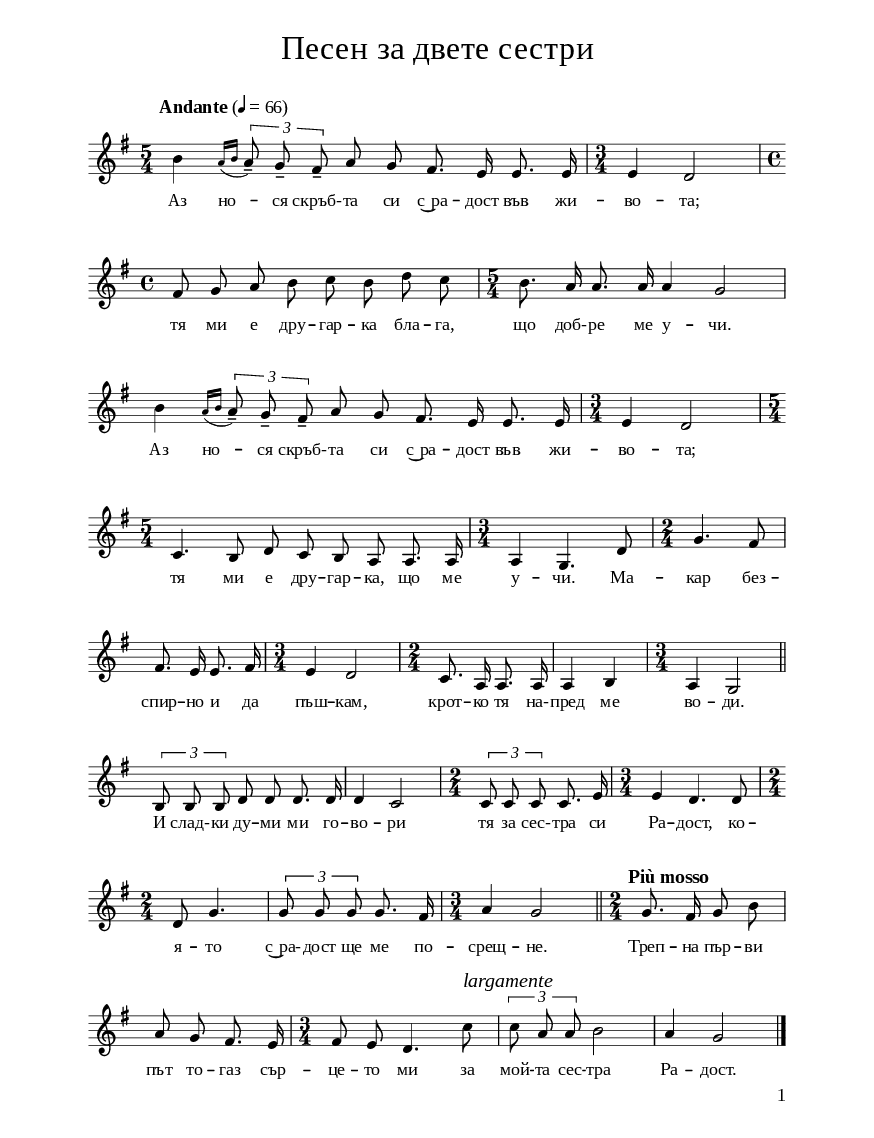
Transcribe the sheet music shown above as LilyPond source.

\version "2.24.3"

% include paper part and global functions
\include "include/globals.ily"

\bookpart {
  \label #'ref180
  \tocItem \markup "Песен за двете сестри"
  \include "include/bookpart-paper.ily"
  \score {
    \include "include/score-layout.ily"

    \new Voice \absolute {
      \clef treble
      \key g \major
      \time 5/4
      \tempoFunc "Andante" 4 "66"
      \autoBeamOff
      b'4
      \grace {  a'16 ( [  b'16 ] } \times 2/3 {
        a'8 )
        --  g'8 --  fis'8 --
      }
      a'8  g'8  fis'8.  e'16  e'8. e'16 | % 2
      \time 3/4   % 2
      e'4  d'2 \break | % 3
      \time 4/4   % 3
      fis'8  g'8  a'8  b'8  c''8
      b'8  d''8  c''8 | % 4
      \time 5/4  b'8.  a'16  a'8.  a'16  a'4 g'2 \break | % 5
      b'4
      \grace { a'16 ( [ b'16 ] } \times 2/3 {
        a'8 )
        -- g'8 -- fis'8 --
      }
      a'8 g'8 fis'8. e'16 e'8.
      e'16 | % 6
      \time 3/4  | % 6
      e'4 d'2 \break | % 7
      \time 5/4  | % 7
      c'4. b8 d'8 c'8 b8 a8
      a8. a16 | % 8
      \time 3/4  | % 8
      a4 g4. d'8 | % 9
      \time 2/4  | % 9
      g'4. fis'8 \break |
      fis'8. e'16 e'8. fis'16 | % 11
      \time 3/4  | % 11
      e'4 d'2 | % 12
      \time 2/4  | % 12
      c'8. a16 a8. a16 | % 13
      a4 b4 | % 14
      \time 3/4  | % 14
      a4 g2 \bar "||"
      \break | % 15
      \times 2/3  {
        b8 b8 b8
      }
      d'8 d'8 d'8. d'16 | % 16
      d'4 c'2 | % 17
      \time 2/4  | % 17
      \times 2/3  {
        c'8 c'8 c'8
      }
      c'8. e'16  | % 18
      \time 3/4  | % 18
      e'4 d'4. d'8 | % 19
      \time 2/4 \break | % 19
      d'8 g'4. |
      \times 2/3  {
        g'8 g'8 g'8
      }
      g'8. fis'16  | % 21
      \time 3/4  | % 21
      a'4 g'2 \bar "||"
      \time 2/4  | % 22
      \tempo"Più mosso" g'8. fis'16
      g'8  b'8 | \break % 23
      a'8 g'8 fis'8. e'16 | % 24
      \time 3/4  | % 24
      fis'8 e'8 d'4.  c''8 ^\markup{
        \huge \italic  {largamente}
      }
      | % 25
      \times 2/3  {
        c''8 a'8 a'8
      }
      b'2 | % 26
      a'4 g'2 \bar "|."

    }
    \addlyrics {
      Аз  но -- ся "скръб-" -- та си
      с~ра -- дост във жи -- во -- та;
      тя ми е дру -- гар -- ка бла --
      га, що "доб-" -- ре ме у -- чи. Аз
      но -- ся "скръб-" -- та си
      с~ра -- дост във жи -- во -- та;
      тя ми е дру -- гар -- ка, що ме
      у -- чи. Ма -- кар без -- спир -- но
      и да пъш -- кам, крот -- ко тя "на-"
      -- пред ме во -- ди. И "слад-" -- ки
      ду -- ми ми го -- во -- ри тя за
      "сес-" -- тра си Ра -- дост, ко -- я --
      то "с~ра-" -- дост ще ме по -- срещ
      -- не. Треп -- на пър -- ви път то
      -- газ сър -- це -- то ми за мой --
      та сес -- тра Ра -- дост.
    }

    \header {
      title = \titleFunc #'ref_desc_19 "Песен за двете сестри" "Pesen za dvete sestri"
    }

    \midi{}

  }



}
